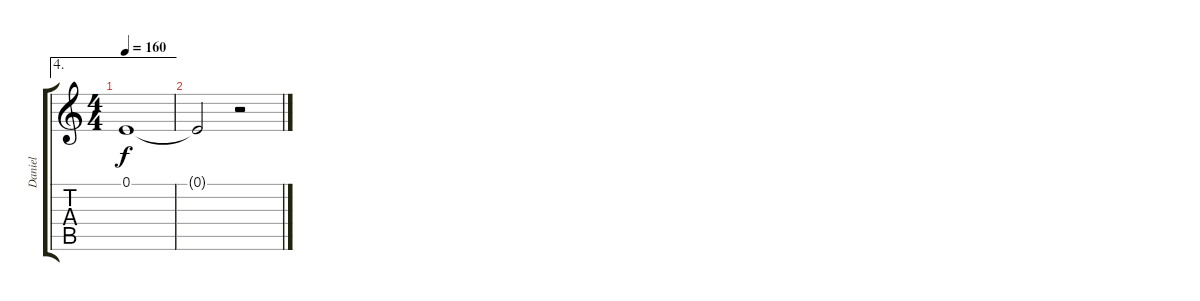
\track ("Daniel" "Daniel") {instrument voiceoohs}
\staff {score tabs}
\tuning (E4 B3 G3 D3 A2 E2) {hide}
\ae 4
\ts (4 4)
\tempo 160
\clef g2
\ks c
0.1.1{dy f} |
0.1{t}.2 r.2
